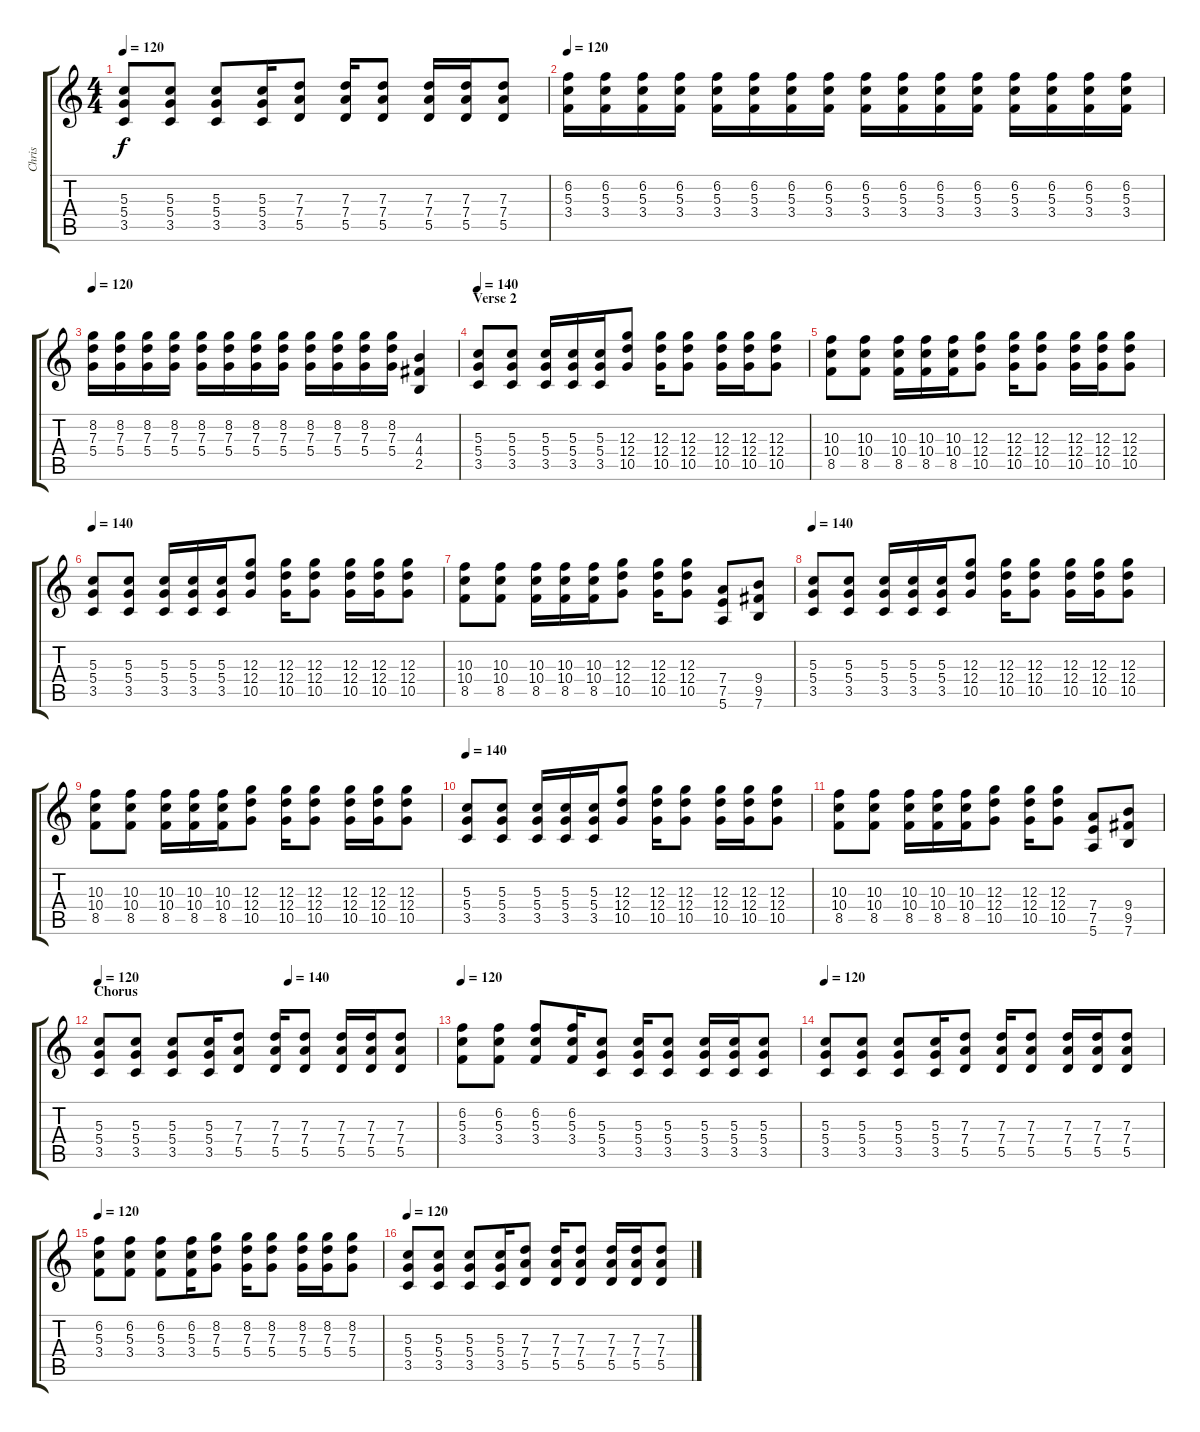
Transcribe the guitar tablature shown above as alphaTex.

\track ("Chris" "Chris") {instrument distortionguitar}
\staff {score tabs}
\tuning (E4 B3 G3 D3 A2 E2) {hide}
\ts (4 4)
\tempo 120
\clef g2
\ks c
(5.3 5.4 3.5).8{dy f} (5.3 5.4 3.5).8 (5.3 5.4 3.5).8 (5.3 5.4 3.5).16 (7.3 7.4 5.5).8 (7.3 7.4 5.5).16 (7.3 7.4 5.5).8 (7.3 7.4 5.5).16 (7.3 7.4 5.5).16 (7.3 7.4 5.5).8 |
\tempo 120
(6.2 5.3 3.4).16 (6.2 5.3 3.4).16 (6.2 5.3 3.4).16 (6.2 5.3 3.4).16 (6.2 5.3 3.4).16 (6.2 5.3 3.4).16 (6.2 5.3 3.4).16 (6.2 5.3 3.4).16 (6.2 5.3 3.4).16 (6.2 5.3 3.4).16 (6.2 5.3 3.4).16 (6.2 5.3 3.4).16 (6.2 5.3 3.4).16 (6.2 5.3 3.4).16 (6.2 5.3 3.4).16 (6.2 5.3 3.4).16 |
\tempo 120
(8.2 7.3 5.4).16 (8.2 7.3 5.4).16 (8.2 7.3 5.4).16 (8.2 7.3 5.4).16 (8.2 7.3 5.4).16 (8.2 7.3 5.4).16 (8.2 7.3 5.4).16 (8.2 7.3 5.4).16 (8.2 7.3 5.4).16 (8.2 7.3 5.4).16 (8.2 7.3 5.4).16 (8.2 7.3 5.4).16 (4.3 4.4 2.5).4 |
\section ("" "Verse 2")
\tempo 140
(5.3 5.4 3.5).8{volume 10} (5.3 5.4 3.5).8 (5.3 5.4 3.5).16 (5.3 5.4 3.5).16 (5.3 5.4 3.5).16 (12.3 12.4 10.5).8 (12.3 12.4 10.5).16 (12.3 12.4 10.5).8 (12.3 12.4 10.5).16 (12.3 12.4 10.5).16 (12.3 12.4 10.5).8 |
(10.3 10.4 8.5).8 (10.3 10.4 8.5).8 (10.3 10.4 8.5).16 (10.3 10.4 8.5).16 (10.3 10.4 8.5).16 (12.3 12.4 10.5).8 (12.3 12.4 10.5).16 (12.3 12.4 10.5).8 (12.3 12.4 10.5).16 (12.3 12.4 10.5).16 (12.3 12.4 10.5).8 |
\tempo 140
(5.3 5.4 3.5).8 (5.3 5.4 3.5).8 (5.3 5.4 3.5).16 (5.3 5.4 3.5).16 (5.3 5.4 3.5).16 (12.3 12.4 10.5).8 (12.3 12.4 10.5).16 (12.3 12.4 10.5).8 (12.3 12.4 10.5).16 (12.3 12.4 10.5).16 (12.3 12.4 10.5).8 |
(10.3 10.4 8.5).8 (10.3 10.4 8.5).8 (10.3 10.4 8.5).16 (10.3 10.4 8.5).16 (10.3 10.4 8.5).16 (12.3 12.4 10.5).8 (12.3 12.4 10.5).16 (12.3 12.4 10.5).8 (7.4 7.5 5.6).8 (9.4 9.5 7.6).8 |
\tempo 140
(5.3 5.4 3.5).8 (5.3 5.4 3.5).8 (5.3 5.4 3.5).16 (5.3 5.4 3.5).16 (5.3 5.4 3.5).16 (12.3 12.4 10.5).8 (12.3 12.4 10.5).16 (12.3 12.4 10.5).8 (12.3 12.4 10.5).16 (12.3 12.4 10.5).16 (12.3 12.4 10.5).8 |
(10.3 10.4 8.5).8 (10.3 10.4 8.5).8 (10.3 10.4 8.5).16 (10.3 10.4 8.5).16 (10.3 10.4 8.5).16 (12.3 12.4 10.5).8 (12.3 12.4 10.5).16 (12.3 12.4 10.5).8 (12.3 12.4 10.5).16 (12.3 12.4 10.5).16 (12.3 12.4 10.5).8 |
\tempo 140
(5.3 5.4 3.5).8 (5.3 5.4 3.5).8 (5.3 5.4 3.5).16 (5.3 5.4 3.5).16 (5.3 5.4 3.5).16 (12.3 12.4 10.5).8 (12.3 12.4 10.5).16 (12.3 12.4 10.5).8 (12.3 12.4 10.5).16 (12.3 12.4 10.5).16 (12.3 12.4 10.5).8 |
(10.3 10.4 8.5).8 (10.3 10.4 8.5).8 (10.3 10.4 8.5).16 (10.3 10.4 8.5).16 (10.3 10.4 8.5).16 (12.3 12.4 10.5).8 (12.3 12.4 10.5).16 (12.3 12.4 10.5).8 (7.4 7.5 5.6).8 (9.4 9.5 7.6).8 |
\section ("" "Chorus")
\tempo 120
\tempo (140 0.5625)
(5.3 5.4 3.5).8{volume 12} (5.3 5.4 3.5).8 (5.3 5.4 3.5).8 (5.3 5.4 3.5).16 (7.3 7.4 5.5).8 (7.3 7.4 5.5).16 (7.3 7.4 5.5).8 (7.3 7.4 5.5).16 (7.3 7.4 5.5).16 (7.3 7.4 5.5).8 |
\tempo 120
(6.2 5.3 3.4).8 (6.2 5.3 3.4).8 (6.2 5.3 3.4).8 (6.2 5.3 3.4).16 (5.3 5.4 3.5).8 (5.3 5.4 3.5).16 (5.3 5.4 3.5).8 (5.3 5.4 3.5).16 (5.3 5.4 3.5).16 (5.3 5.4 3.5).8 |
\tempo 120
(5.3 5.4 3.5).8 (5.3 5.4 3.5).8 (5.3 5.4 3.5).8 (5.3 5.4 3.5).16 (7.3 7.4 5.5).8 (7.3 7.4 5.5).16 (7.3 7.4 5.5).8 (7.3 7.4 5.5).16 (7.3 7.4 5.5).16 (7.3 7.4 5.5).8 |
\tempo 120
(6.2 5.3 3.4).8 (6.2 5.3 3.4).8 (6.2 5.3 3.4).8 (6.2 5.3 3.4).16 (8.2 7.3 5.4).8 (8.2 7.3 5.4).16 (8.2 7.3 5.4).8 (8.2 7.3 5.4).16 (8.2 7.3 5.4).16 (8.2 7.3 5.4).8 |
\tempo 120
(5.3 5.4 3.5).8 (5.3 5.4 3.5).8 (5.3 5.4 3.5).8 (5.3 5.4 3.5).16 (7.3 7.4 5.5).8 (7.3 7.4 5.5).16 (7.3 7.4 5.5).8 (7.3 7.4 5.5).16 (7.3 7.4 5.5).16 (7.3 7.4 5.5).8
